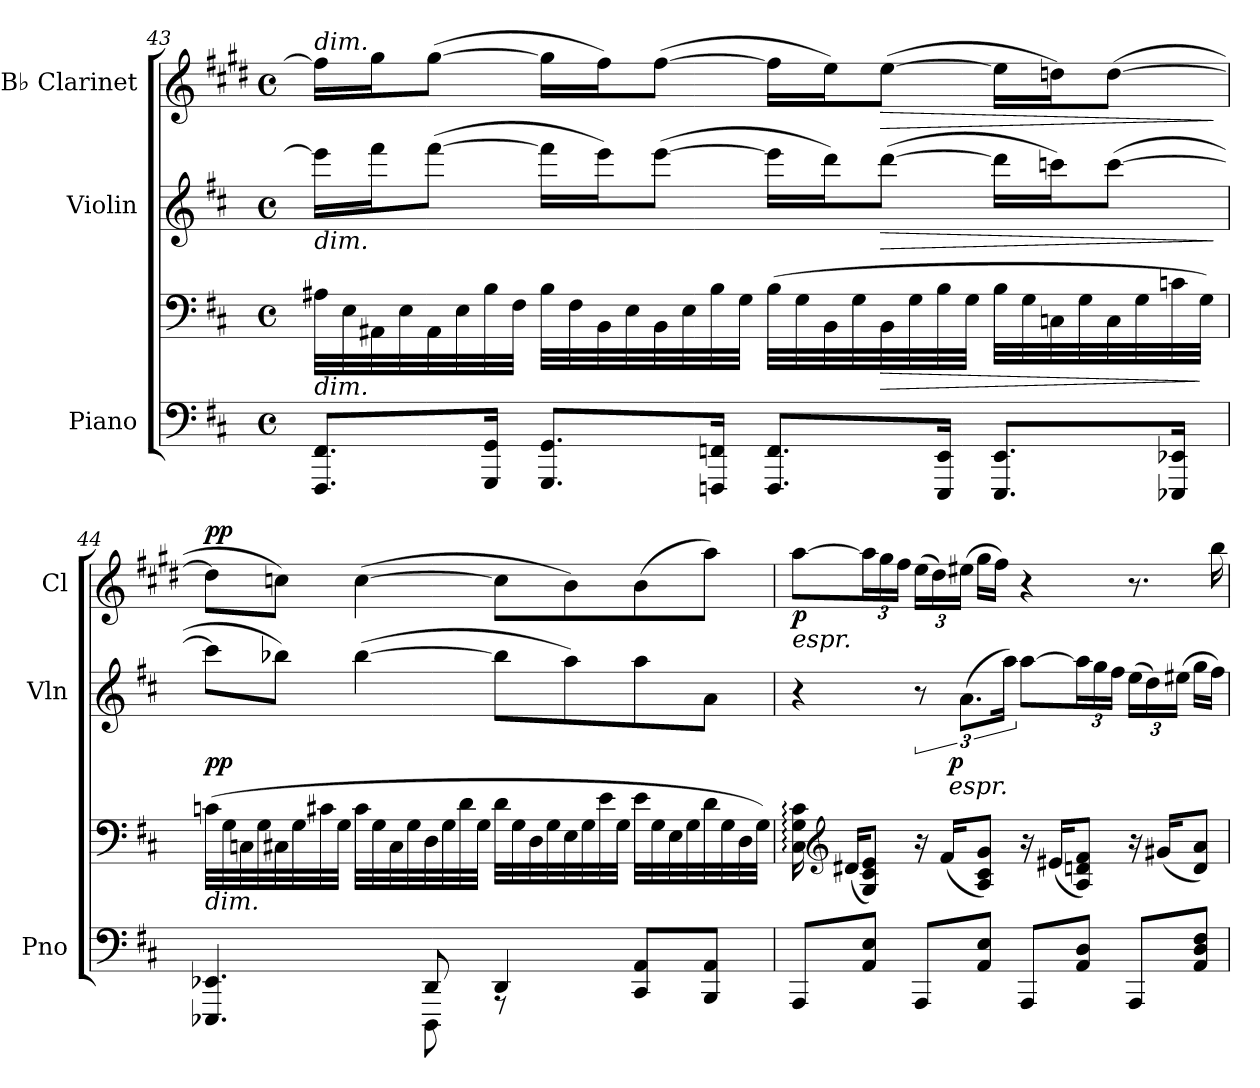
**kern	**kern	**dynam	**kern	**dynam	**kern	**dynam
*part3	*part3	*part3	*part2	*part2	*part1	*part1
*staff4	*staff3	*staff3/4	*staff2	*staff2	*staff1	*staff1
*I"Piano	*	*	*I"Violin	*	*I"B♭ Clarinet	*
*I'Pno	*	*	*I'Vln	*	*I'Cl	*
!!LO:PB:g=z
*clefF4	*clefF4	*	*clefG2	*	*clefG2	*
*	*	*	*	*	*ITrd1c2	*
*k[f#c#]	*k[f#c#]	*	*k[f#c#]	*	*k[f#c#]	*
*M4/4	*M4/4	*	*M4/4	*	*M4/4	*
*met(c)	*met(c)	*	*met(c)	*	*met(c)	*
=43	=43	=43	=43	=43	=43	=43
!	!	!	!	!	!LO:TX:a:i:t=dim.	!
!	!	!	!LO:TX:b:i:t=dim.	!	!	!
!	!LO:TX:b:i:t=dim.	!	!	!	!	!
8.FFF#/ 8.FF#/L	32A#X\LLL	.	16eee\LL]	.	16ee\LL]	.
.	32E\	.	.	.	.	.
.	32AA#X\	.	16fff#\J	.	16ff#\J	.
.	32E\	.	.	.	.	.
.	32AA#\	.	(>[8fff#\J	.	(>[8ff#\J	.
.	32E\	.	.	.	.	.
16GGG/ 16GG/Jk	32B\	.	.	.	.	.
.	32F#\JJJ	.	.	.	.	.
8.GGG/ 8.GG/L	32B\LLL	.	16fff#\LL]	.	16ff#\LL]	.
.	32F#\	.	.	.	.	.
.	32BB\	.	16eee\J)	.	16ee\J)	.
.	32E\	.	.	.	.	.
.	32BB\	.	(>[8eee\J	.	(>[8ee\J	.
.	32E\	.	.	.	.	.
16FFFn/ 16FFn/Jk	32B\	.	.	.	.	.
.	32G\JJJ	.	.	.	.	.
8.FFF/ 8.FF/L	(>32B\LLL	.	16eee\LL]	.	16ee\LL]	.
.	32G\	.	.	.	.	.
.	32BB\	.	16ddd\J)	.	16dd\J)	.
.	32G\	.	.	.	.	.
!	!	!LO:HP:b	!	!LO:HP:b	!	!LO:HP:b
.	32BB\	>	(>[8ddd\J	>	(>[8dd\J	>
.	32G\	.	.	.	.	.
16EEE/ 16EE/Jk	32B\	.	.	.	.	.
.	32G\JJJ	.	.	.	.	.
8.EEE/ 8.EE/L	32B\LLL	.	16ddd\LL]	.	16dd\LL]	.
.	32G\	.	.	.	.	.
.	32Cn\	.	16cccn\J)	.	16ccn\J)	.
.	32G\	.	.	.	.	.
.	32C\	.	(>[8ccc\J	.	(>[8cc\J	.
.	32G\	.	.	.	.	.
16EEE-X/ 16EE-X/Jk	32cn\	.	.	.	.	.
.	32G\JJJ)	]	.	.	.	.
.	.	.	.	]	.	]
!!LO:LB:g=z
=44	=44	=44	=44	=44	=44	=44
*^	*	*	*	*	*	*
!	!	!LO:TX:b:i:t=dim.	!	!	!	!	!
!	!	!	!	!	!LO:DY:b	!	!LO:DY:a
4.EEE-X/ 4.EE-X/	4.ryy	(>32cn\LLL	.	8ccc\L]	pp	8cc\L]	pp
.	.	32G\	.	.	.	.	.
.	.	32Cn\	.	.	.	.	.
.	.	32G\	.	.	.	.	.
.	.	32C#X\	.	8bb-X\J)	.	8b-X\J)	.
.	.	32G\	.	.	.	.	.
.	.	32c#X\	.	.	.	.	.
.	.	32G\JJJ	.	.	.	.	.
.	.	32c#\LLL	.	(>[4bb-\	.	(>[4b-\	.
.	.	32G\	.	.	.	.	.
.	.	32C#\	.	.	.	.	.
.	.	32G\	.	.	.	.	.
8DD/	8DDD\	32D\	.	.	.	.	.
.	.	32G\	.	.	.	.	.
.	.	32d\	.	.	.	.	.
.	.	32G\JJJ	.	.	.	.	.
4DD/	8rAAA	32d\LLL	.	8bb-\L]	.	8b-\L]	.
.	.	32G\	.	.	.	.	.
.	.	32D\	.	.	.	.	.
.	.	32G\	.	.	.	.	.
.	4.ryy	32E\	.	8aa\)	.	8a\)	.
.	.	32G\	.	.	.	.	.
.	.	32e\	.	.	.	.	.
.	.	32G\JJJ	.	.	.	.	.
8CC#/ 8AA/L	.	32e\LLL	.	8aa\	.	(>8a\	.
.	.	32G\	.	.	.	.	.
.	.	32E\	.	.	.	.	.
.	.	32G\	.	.	.	.	.
8BBB/ 8AA/J	.	32d\	.	8a\J	.	8gg\J)	.
.	.	32G\	.	.	.	.	.
.	.	32D\	.	.	.	.	.
.	.	32G\JJJ)	.	.	.	.	.
*v	*v	*	*	*	*	*	*
!!LO:LB:g=z
=45	=45	=45	=45	=45	=45	=45
!	!	!	!	!	!LO:TX:b:i:t=espr.	!
!	!	!	!	!	!	!LO:DY:b
8AAA/L	16C#\: 16G\: 16c#\:	.	4r	.	[8gg\L	p
*	*clefG2	*	*	*	*	*
.	(>16d#X/KL	.	.	.	.	.
*	*	*	*	*	*Xbrackettup	*
8AA/ 8E/J	8G/ 8c#/ 8e/J)	.	.	.	24gg\L]	.
.	.	.	.	.	24ff#\	.
.	.	.	.	.	24ee\JJ	.
8AAA/L	16r	.	12r	.	(>24dd\LL	.
.	.	.	.	.	24cc#\)	.
.	(>16f#/KL	.	.	.	.	.
!	!	!	!LO:TX:b:i:t=espr.	!	!	!
!	!	!	!	!LO:DY:b	!	!
.	.	.	(>12.a\L	p	(>24dd#X\JJ	.
8AA/ 8E/J	8A/ 8c#/ 8g/J)	.	.	.	16ff#\LL	.
.	.	.	.	.	16ee\JJ)	.
.	.	.	24aa\Jk)	.	.	.
8AAA/L	16r	.	[8aa\L	.	4r	.
.	(>16e#X/KL	.	.	.	.	.
*	*	*	*Xbrackettup	*	*	*
8AA/ 8D/J	8A/ 8dn/ 8f#/J)	.	24aa\L]	.	.	.
.	.	.	24gg\	.	.	.
.	.	.	24ff#\JJ	.	.	.
8AAA/L	16r	.	(>24ee\LL	.	8.r	.
.	.	.	24dd\)	.	.	.
.	(>16g#X/KL	.	.	.	.	.
.	.	.	(>24ee#X\JJ	.	.	.
8AA/ 8D/ 8F#/J	8d/ 8a/J)	.	16gg\LL	.	.	.
.	.	.	16ff#\JJ)	.	16aa\	.
=	=	=	=	=	=	=
*-	*-	*-	*-	*-	*-	*-
